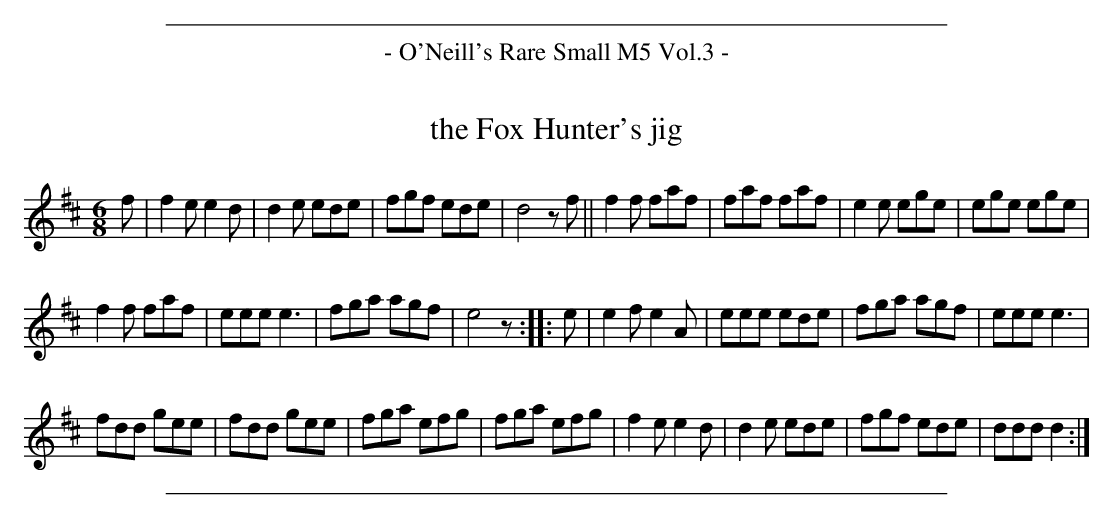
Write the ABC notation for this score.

X:1
T: the Fox Hunter's jig
M: 6/8
L: 1/8
K: D
f |\
f2e e2d | d2e ede | fgf ede | d4   zf ||\
f2f faf | faf faf | e2e ege | ege ege |
f2f faf | eee e3  | fga agf | e4   z :: e |\
e2f e2A | eee ede | fga agf | eee e3  |
fdd gee | fdd gee | fga efg | fga efg |\
f2e e2d | d2e ede | fgf ede | ddd d2 :|
